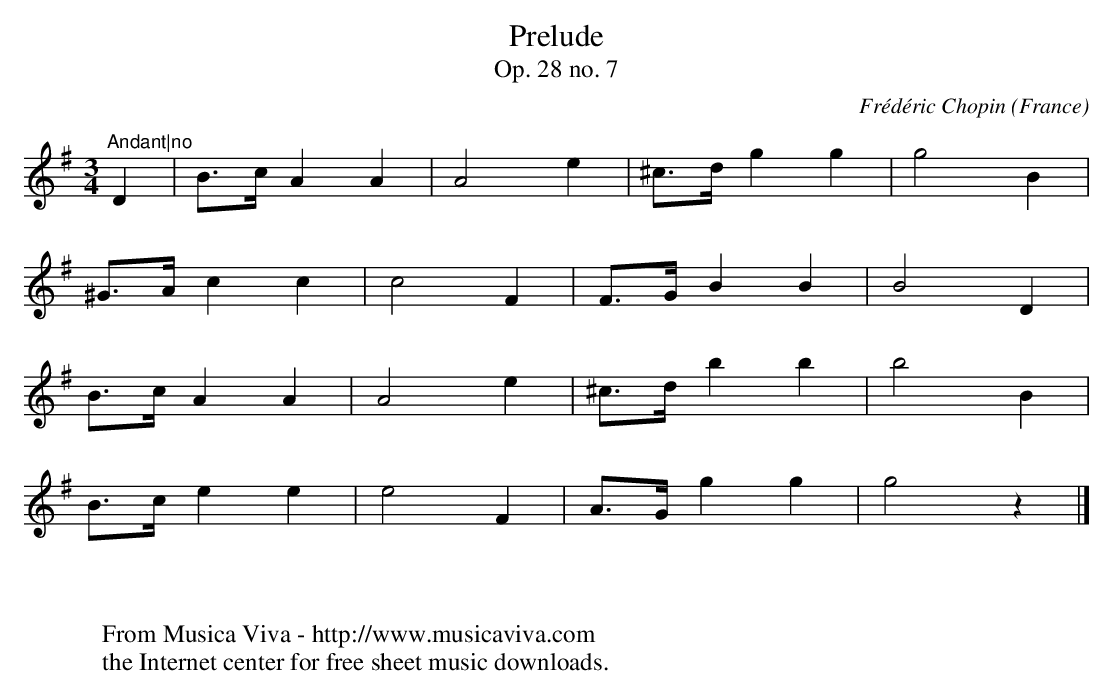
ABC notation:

X:1
T:Prelude
T:Op. 28 no. 7
C:Fr\'ed\'eric Chopin
O:France
M:3/4
L:1/8
K:G
"^Andant|no"D2|B>cA2A2|A4e2|^c>dg2g2|g4B2|
^G>Ac2c2|c4F2|F>GB2B2|B4D2|
B>cA2A2|A4e2|^c>db2b2|b4B2|
B>ce2e2|e4F2|A>Gg2g2|g4z2|]
W:
W:
W:  From Musica Viva - http://www.musicaviva.com
W:  the Internet center for free sheet music downloads.
